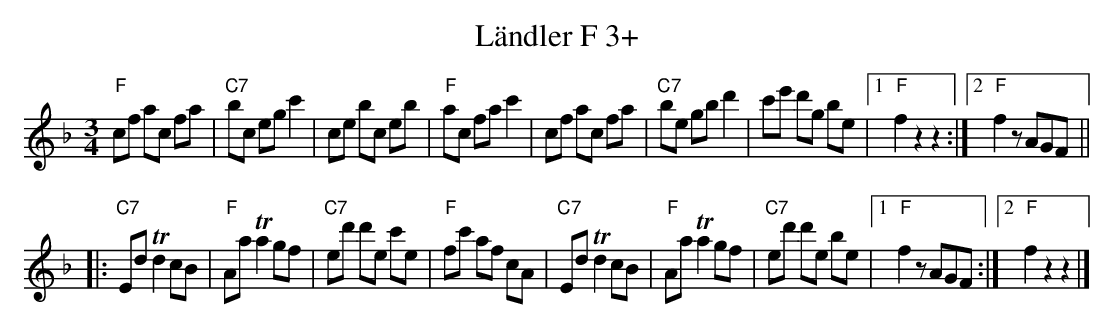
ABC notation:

X:1
T:Ländler F 3+
M:3/4
L:1/8
K:Fmaj
"F"cf ac fa | "C7"bc eg c'2 | ce bc eb | "F"ac fa c'2 |\
cf ac fa | "C7"be gb d'2 | c'e' d'g be |1 "F"f2z2z2 :|2 "F"f2 zAGF ||
|: "C7"Ed Td2 cB | "F"Aa Ta2 gf | "C7"ed' d'e c'e | "F"fc' af cA |\
"C7"Ed Td2 cB | "F"Aa Ta2 gf | "C7"ed' d'e be |1 "F"f2 zAGF :|2 "F"f2z2z2 |]
